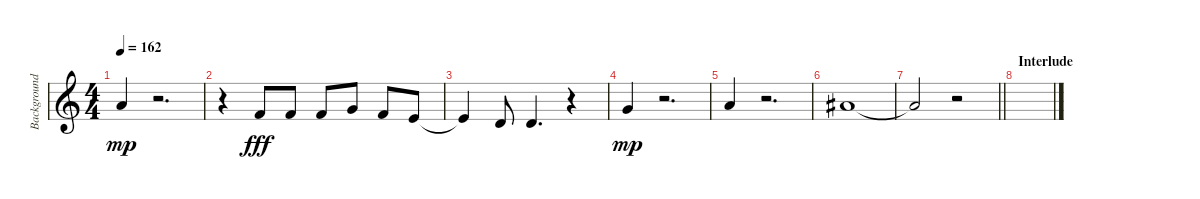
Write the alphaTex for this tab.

\track ("Background Voice" "Background") {instrument lead1square}
\staff {score}
\tuning (E4 B3 G3 D3 A2 D2) {hide}
\ts (4 4)
\tempo 162
\clef g2
\ks c
5.1.4{dy mp} r.2{d} |
r.4 1.1.8{dy fff} 1.1.8 1.1.8 3.1.8 1.1.8 0.1.8 |
0.1{t}.4 3.2.8 3.2.4{d} r.4 |
3.1.4{dy mp} r.2{d} |
5.1.4 r.2{d} |
6.1.1 |
\barLineRight lightlight
6.1{t}.2 r.2 |
\section ("" "Interlude")
